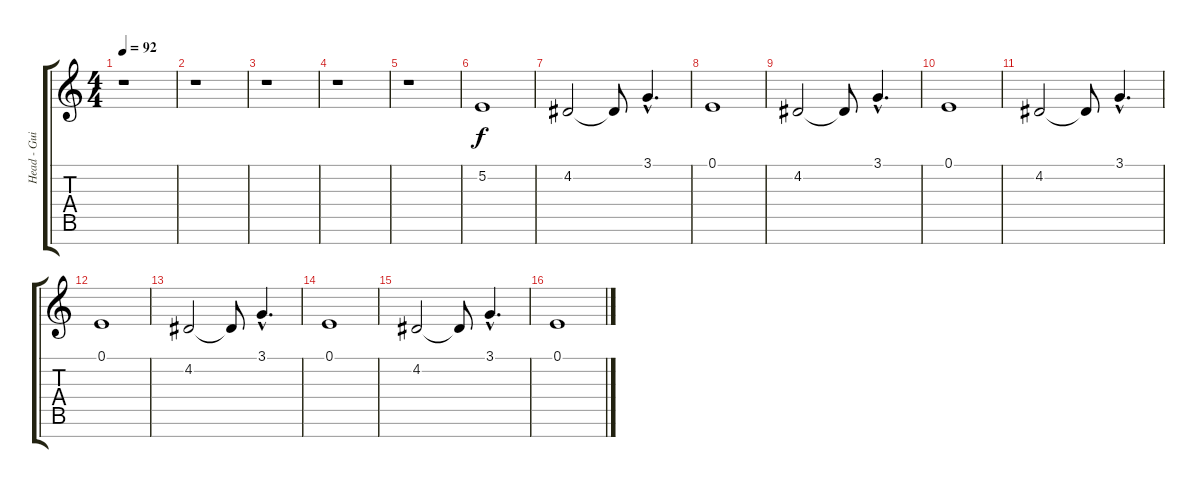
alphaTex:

\track ("Head - Guitar effects" "Head - Gui") {instrument pad8sweep}
\staff {score tabs}
\tuning (E4 B3 G3 D3 A2 E2 B1) {hide}
\ts (4 4)
\tempo 92
\clef g2
\ks c
r.1{dy f instrument pad8sweep} |
r.1 |
r.1 |
r.1 |
r.1 |
5.2.1 |
4.2.2 4.2{t}.8 3.1{hac}.4{d} |
0.1.1 |
4.2.2 4.2{t}.8 3.1{hac}.4{d} |
0.1.1 |
4.2.2 4.2{t}.8 3.1{hac}.4{d} |
0.1.1 |
4.2.2 4.2{t}.8 3.1{hac}.4{d} |
0.1.1 |
4.2.2 4.2{t}.8 3.1{hac}.4{d} |
0.1.1
